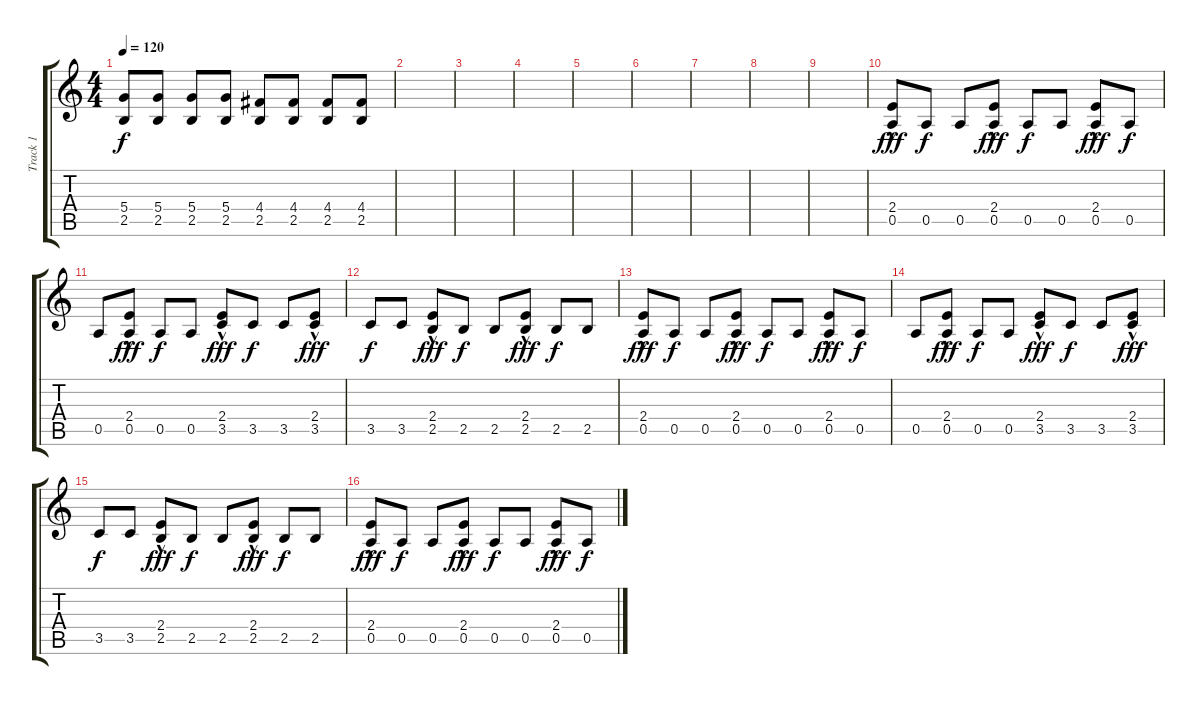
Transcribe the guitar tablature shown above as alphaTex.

\track ("Track 1" "Track 1") {instrument acousticguitarsteel}
\staff {score tabs}
\tuning (E4 B3 G3 D3 A2 E2) {hide}
\ts (4 4)
\tempo 120
\clef g2
\ks c
(5.4 2.5).8{dy f} (5.4 2.5).8 (5.4 2.5).8 (5.4 2.5).8 (4.4 2.5).8 (4.4 2.5).8 (4.4 2.5).8 (4.4 2.5).8 |
|
|
|
|
|
|
|
|
(2.4 0.5{hac}).8{dy fff} 0.5.8{dy f} 0.5.8 (2.4 0.5{hac}).8{dy fff} 0.5.8{dy f} 0.5.8 (2.4 0.5{hac}).8{dy fff} 0.5.8{dy f} |
0.5.8 (2.4 0.5{hac}).8{dy fff} 0.5.8{dy f} 0.5.8 (2.4 3.5{hac}).8{dy fff} 3.5.8{dy f} 3.5.8 (2.4 3.5{hac}).8{dy fff} |
3.5.8{dy f} 3.5.8 (2.4 2.5{hac}).8{dy fff} 2.5.8{dy f} 2.5.8 (2.4 2.5{hac}).8{dy fff} 2.5.8{dy f} 2.5.8 |
(2.4 0.5{hac}).8{dy fff} 0.5.8{dy f} 0.5.8 (2.4 0.5{hac}).8{dy fff} 0.5.8{dy f} 0.5.8 (2.4 0.5{hac}).8{dy fff} 0.5.8{dy f} |
0.5.8 (2.4 0.5{hac}).8{dy fff} 0.5.8{dy f} 0.5.8 (2.4 3.5{hac}).8{dy fff} 3.5.8{dy f} 3.5.8 (2.4 3.5{hac}).8{dy fff} |
3.5.8{dy f} 3.5.8 (2.4 2.5{hac}).8{dy fff} 2.5.8{dy f} 2.5.8 (2.4 2.5{hac}).8{dy fff} 2.5.8{dy f} 2.5.8 |
(2.4 0.5{hac}).8{dy fff} 0.5.8{dy f} 0.5.8 (2.4 0.5{hac}).8{dy fff} 0.5.8{dy f} 0.5.8 (2.4 0.5{hac}).8{dy fff} 0.5.8{dy f}
